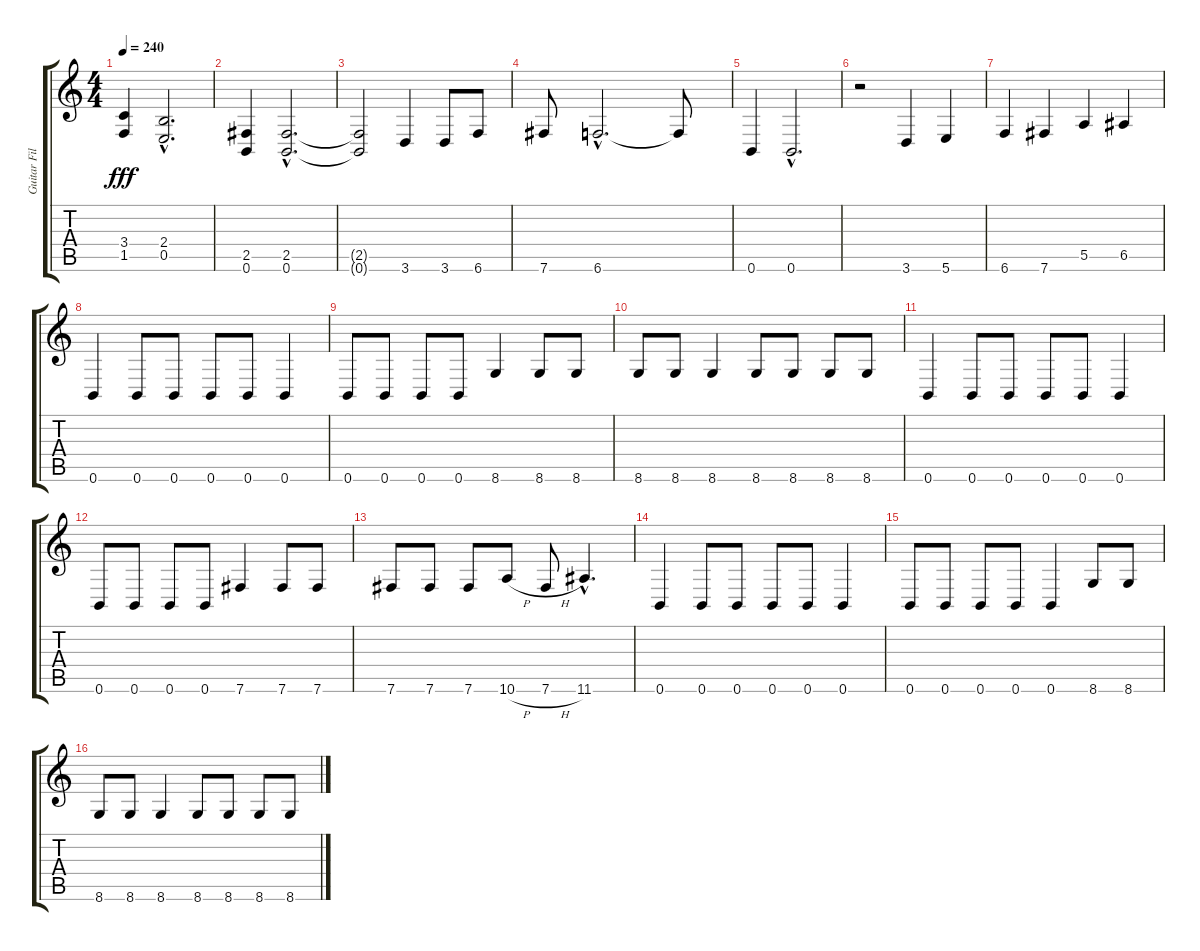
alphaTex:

\track ("Guitar Fills" "Guitar Fil") {instrument overdrivenguitar}
\staff {score tabs}
\tuning (B3 Gb3 D3 A2 E2 B1) {hide}
\ts (4 4)
\tempo 240
\clef g2
\ks c
(3.4 1.5).4{dy fff} (2.4{hac} 0.5{hac}).2{d} |
(2.5 0.6).4 (2.5{hac} 0.6{hac}).2{d} |
(2.5{t} 0.6{t}).2 3.6.4 3.6.8 6.6.8 |
7.6.8 6.6{hac}.2{d} 6.6{t}.8 |
0.6.4 0.6{hac}.2{d} |
r.2 3.6.4 5.6.4 |
6.6.4 7.6.4 5.5.4 6.5.4 |
0.6.4 0.6.8 0.6.8 0.6.8 0.6.8 0.6.4 |
0.6.8 0.6.8 0.6.8 0.6.8 8.6.4 8.6.8 8.6.8 |
8.6.8 8.6.8 8.6.4 8.6.8 8.6.8 8.6.8 8.6.8 |
0.6.4 0.6.8 0.6.8 0.6.8 0.6.8 0.6.4 |
0.6.8 0.6.8 0.6.8 0.6.8 7.6.4 7.6.8 7.6.8 |
7.6.8 7.6.8 7.6.8 10.6{h}.8 7.6{h}.8 11.6{hac}.4{d} |
0.6.4 0.6.8 0.6.8 0.6.8 0.6.8 0.6.4 |
0.6.8 0.6.8 0.6.8 0.6.8 0.6.4 8.6.8 8.6.8 |
8.6.8 8.6.8 8.6.4 8.6.8 8.6.8 8.6.8 8.6.8
